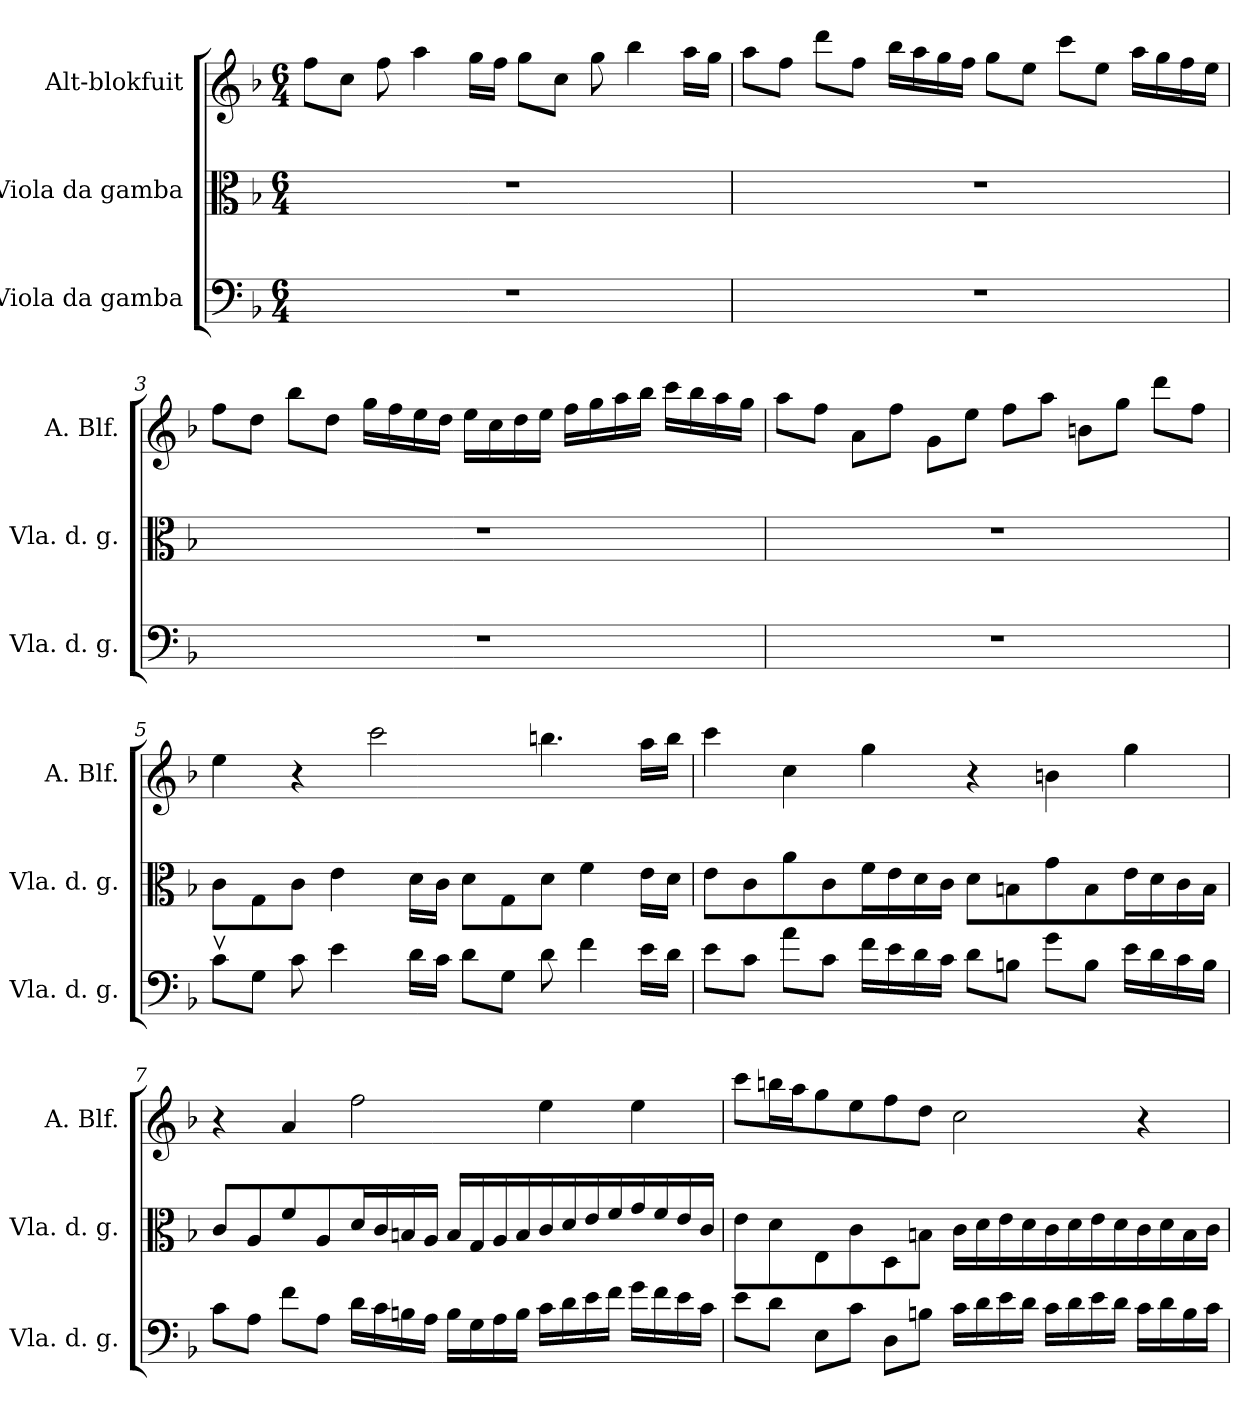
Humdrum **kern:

**kern	**kern	**kern
*part3	*part2	*part1
*staff3	*staff2	*staff1
*I"Viola da gamba	*I"Viola da gamba	*I"Alt-blokfuit
*I'Vla. d. g.	*I'Vla. d. g.	*I'A. Blf.
*clefF4	*clefC3	*clefG2
*k[b-]	*k[b-]	*k[b-]
*M6/4	*M6/4	*M6/4
*MM70	*MM70	*MM70
=1	=1	=1
1.r	1.r	8ff\L
.	.	8cc\J
.	.	8ff\
.	.	4aa\
.	.	16gg\LL
.	.	16ff\JJ
.	.	8gg\L
.	.	8cc\J
.	.	8gg\
.	.	4bb-\
.	.	16aa\LL
.	.	16gg\JJ
=2	=2	=2
1.r	1.r	8aa\L
.	.	8ff\J
.	.	8ddd\L
.	.	8ff\J
.	.	16bb-\LL
.	.	16aa\
.	.	16gg\
.	.	16ff\JJ
.	.	8gg\L
.	.	8ee\J
.	.	8ccc\L
.	.	8ee\J
.	.	16aa\LL
.	.	16gg\
.	.	16ff\
.	.	16ee\JJ
!!LO:LB:g=z
=3	=3	=3
1.r	1.r	8ff\L
.	.	8dd\J
.	.	8bb-\L
.	.	8dd\J
.	.	16gg\LL
.	.	16ff\
.	.	16ee\
.	.	16dd\JJ
.	.	16ee\LL
.	.	16cc\
.	.	16dd\
.	.	16ee\JJ
.	.	16ff\LL
.	.	16gg\
.	.	16aa\
.	.	16bb-\JJ
.	.	16ccc\LL
.	.	16bb-\
.	.	16aa\
.	.	16gg\JJ
=4	=4	=4
1.r	1.r	8aa\L
.	.	8ff\J
.	.	8a\L
.	.	8ff\J
.	.	8g\L
.	.	8ee\J
.	.	8ff\L
.	.	8aa\J
.	.	8bn\L
.	.	8gg\J
.	.	8ddd\L
.	.	8ff\J
!!LO:LB:g=z
=5	=5	=5
8cv\L	8c\L	4ee\
8G\J	8G\	.
8c\	8c\J	4r
4e\	4e\	.
.	.	2ccc\
16d\LL	16d\LL	.
16c\JJ	16c\JJ	.
8d\L	8d\L	.
8G\J	8G\	.
8d\	8d\J	4.bbn\
4f\	4f\	.
16e\LL	16e\LL	16aa\LL
16d\JJ	16d\JJ	16bb\JJ
=6	=6	=6
8e\L	8e\L	4ccc\
8c\J	8c\	.
8a\L	8a\	4cc\
8c\J	8c\	.
16f\LL	16f\L	4gg\
16e\	16e\	.
16d\	16d\	.
16c\JJ	16c\JJ	.
8d\L	8d\L	4r
8Bn\J	8Bn\	.
8g\L	8g\	4bn\
8B\J	8B\	.
16e\LL	16e\L	4gg\
16d\	16d\	.
16c\	16c\	.
16B\JJ	16B\JJ	.
!!LO:LB:g=z
=7	=7	=7
8c\L	8c/L	4r
8A\J	8A/	.
8f\L	8f/	4a/
8A\J	8A/	.
16d\LL	16d/L	2ff\
16c\	16c/	.
16Bn\	16Bn/	.
16A\JJ	16A/JJ	.
16B\LL	16B/LL	.
16G\	16G/	.
16A\	16A/	.
16B\JJ	16B/	.
16c\LL	16c/	4ee\
16d\	16d/	.
16e\	16e/	.
16f\JJ	16f/	.
16g\LL	16g/	4ee\
16f\	16f/	.
16e\	16e/	.
16c\JJ	16c/JJ	.
!!LO:LB:g=z
=8	=8	=8
8e\L	8e\L	8ccc\L
8d\J	8d\	16bbn\L
.	.	16aa\J
8E\L	8E\	8gg\
8c\J	8c\	8ee\
8D\L	8D\	8ff\
8Bn\J	8Bn\J	8dd\J
16c\LL	16c\LL	2cc\
16d\	16d\	.
16e\	16e\	.
16d\JJ	16d\	.
16c\LL	16c\	.
16d\	16d\	.
16e\	16e\	.
16d\JJ	16d\	.
16c\LL	16c\	4r
16d\	16d\	.
16B\	16B\	.
16c\JJ	16c\JJ	.
=	=	=
*-	*-	*-
